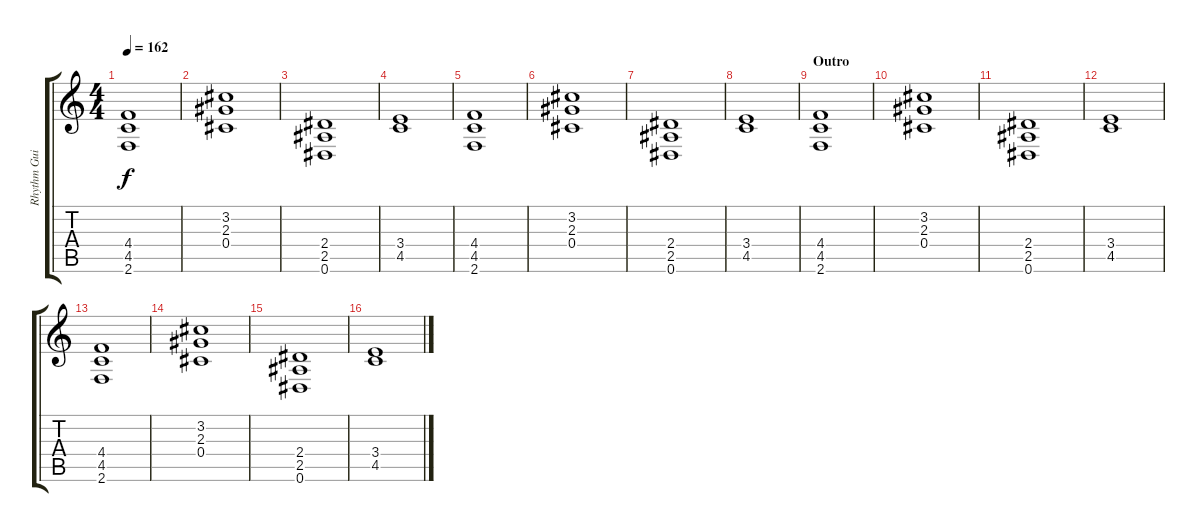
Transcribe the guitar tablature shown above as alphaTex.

\track ("Rhythm Guitar" "Rhythm Gui") {instrument distortionguitar}
\staff {score tabs}
\tuning (Eb4 Bb3 Gb3 Db3 Ab2 Eb2) {hide}
\ts (4 4)
\tempo 162
\clef g2
\ks c
(4.4 4.5 2.6).1{dy f} |
(3.2 2.3 0.4).1 |
(2.4 2.5 0.6).1 |
(3.4 4.5).1 |
(4.4 4.5 2.6).1 |
(3.2 2.3 0.4).1 |
(2.4 2.5 0.6).1 |
(3.4 4.5).1 |
\section ("" "Outro")
(4.4 4.5 2.6).1 |
(3.2 2.3 0.4).1 |
(2.4 2.5 0.6).1 |
(3.4 4.5).1 |
(4.4 4.5 2.6).1 |
(3.2 2.3 0.4).1 |
(2.4 2.5 0.6).1 |
(3.4 4.5).1
